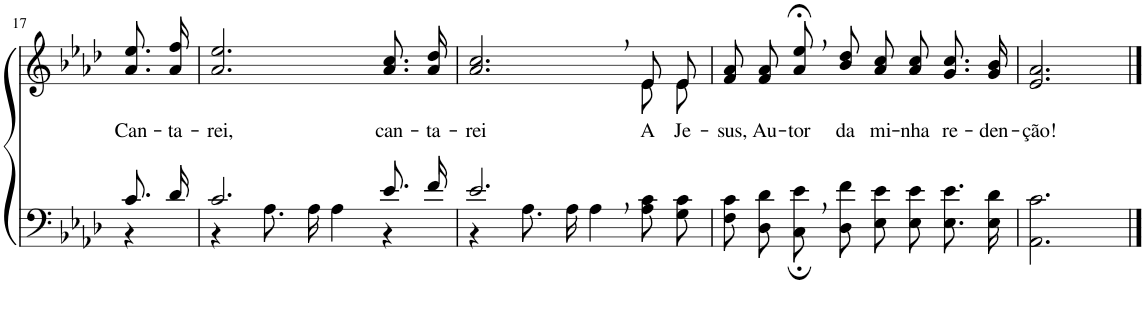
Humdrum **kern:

**kern	**kern	**text
*part2	*part1	*part1
*staff2	*staff1	*staff1
*I"Parte III e IV	*I"Parte I e II	*
!!LO:PB:g=z
*clefF4	*clefG2	*
*Trd2c3	*Trd2c3	*
*k[b-e-a-d-]	*k[b-e-a-d-]	*
*M4/4	*M4/4	*
=17	=17	=17
*^	*	*
!	!	!	!LO:LY:b
8.c/L	4r	8.a-\ 8.ee-\L	Can-
!	!	!	!LO:LY:b
16d-/Jk	.	16a-\ 16ff\Jk	-ta-
=18	=18	=18	=18
!	!	!	!LO:LY:b
2.c/	4r	2.a-/ 2.ee-/	-rei,
.	8.A-\L	.	.
.	16A-\Jk	.	.
.	4A-\	.	.
!	!	!	!LO:LY:b
8.e-/L	4r	8.a-\ 8.cc\L	can-
!	!	!	!LO:LY:b
16f/Jk	.	16a-\ 16dd-\Jk	-ta-
=19	=19	=19	=19
!	!	!	!LO:LY:b
*	*	*^	*
2.e-,/	4r	2.a-/, 2.cc/,	2.ryy	-rei
.	8.A-\L	.	.	.
.	16A-\Jk	.	.	.
.	4A-\	.	.	.
!	!	!	!	!LO:LY:b
4ryy	8A-\ 8c\L	8e-/L	8e-\L	A
!	!	!	!	!LO:LY:b
.	8G\ 8c\J	8e-/J	8e-\J	Je-
=20	=20	=20	=20	=20
!	!	!	!	!LO:LY:b
*v	*v	*	*	*
*	*v	*v	*
8F\ 8c\L	8f/ 8a-/L	-sus,
!	!	!LO:LY:b
8D-\ 8d-\J	8f/ 8a-/J	Au-
!	!	!LO:LY:b
8C;,\ 8e-;,\L	8a-;<,\ 8ee-;<,\L	-tor
!	!	!LO:LY:b
8D-\ 8f\J	8b-\ 8dd-\J	da
!	!	!LO:LY:b
8E-\ 8e-\L	8a-\ 8cc\L	mi-
!	!	!LO:LY:b
8E-\ 8e-\J	8a-\ 8cc\J	-nha
!	!	!LO:LY:b
8.E-\ 8.e-\L	8.g/ 8.cc/L	re-
!	!	!LO:LY:b
16E-\ 16d-\Jk	16g/ 16b-/Jk	-den-
=21	=21	=21
!	!	!LO:LY:b
2.AA-\ 2.c\	2.e-/ 2.a-/	-ção!
==	==	==
*-	*-	*-
